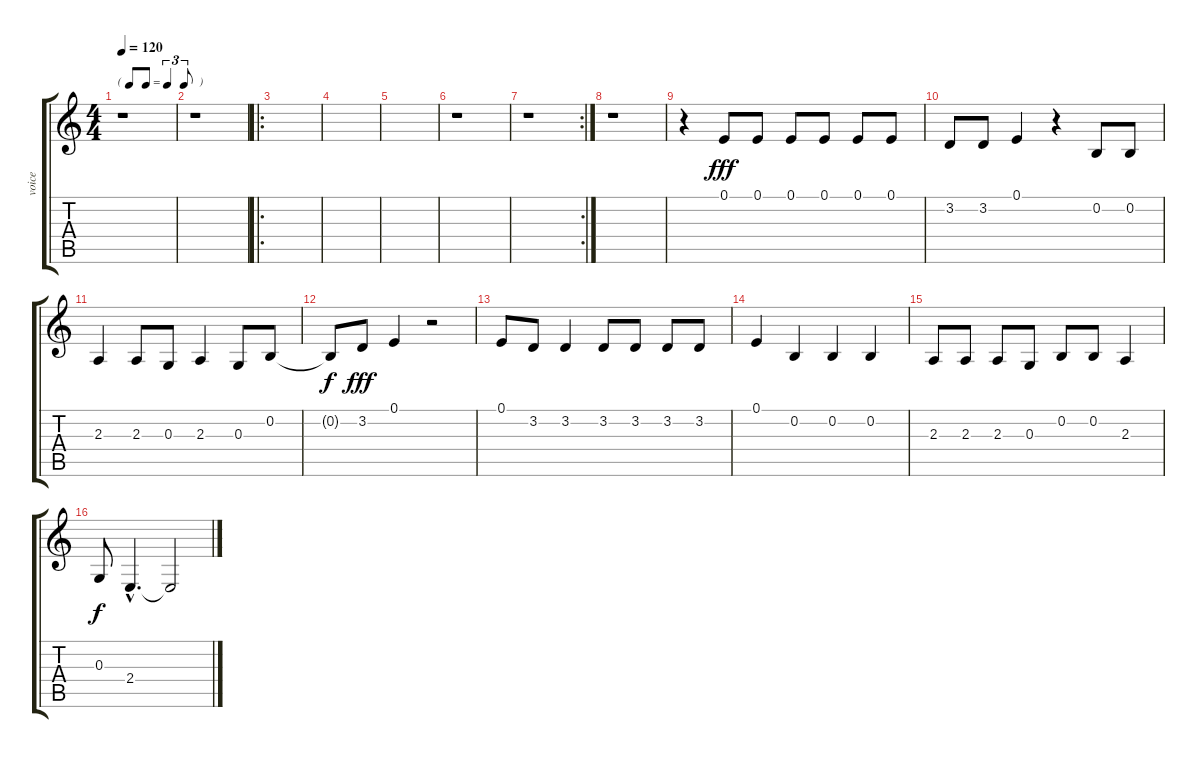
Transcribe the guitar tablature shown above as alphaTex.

\track ("voice" "voice") {instrument viola}
\staff {score tabs}
\tuning (E4 B3 G3 D3 A2 E2) {hide}
\ts (4 4)
\tf triplet8th
\tempo 120
\clef g2
\ks c
r.1{dy f} |
r.1 |
\ro
|
|
|
r.1 |
\rc 2
r.1 |
r.1 |
r.4 0.1.8{dy fff} 0.1.8 0.1.8 0.1.8 0.1.8 0.1.8 |
3.2.8 3.2.8 0.1.4 r.4 0.2.8 0.2.8 |
2.3.4 2.3.8 0.3.8 2.3.4 0.3.8 0.2.8 |
0.2{t}.8{dy f} 3.2.8{dy fff} 0.1.4 r.2 |
0.1.8 3.2.8 3.2.4 3.2.8 3.2.8 3.2.8 3.2.8 |
0.1.4 0.2.4 0.2.4 0.2.4 |
2.3.8 2.3.8 2.3.8 0.3.8 0.2.8 0.2.8 2.3.4 |
0.3.8{dy f} 2.4{hac}.4{d} 2.4{t}.2
